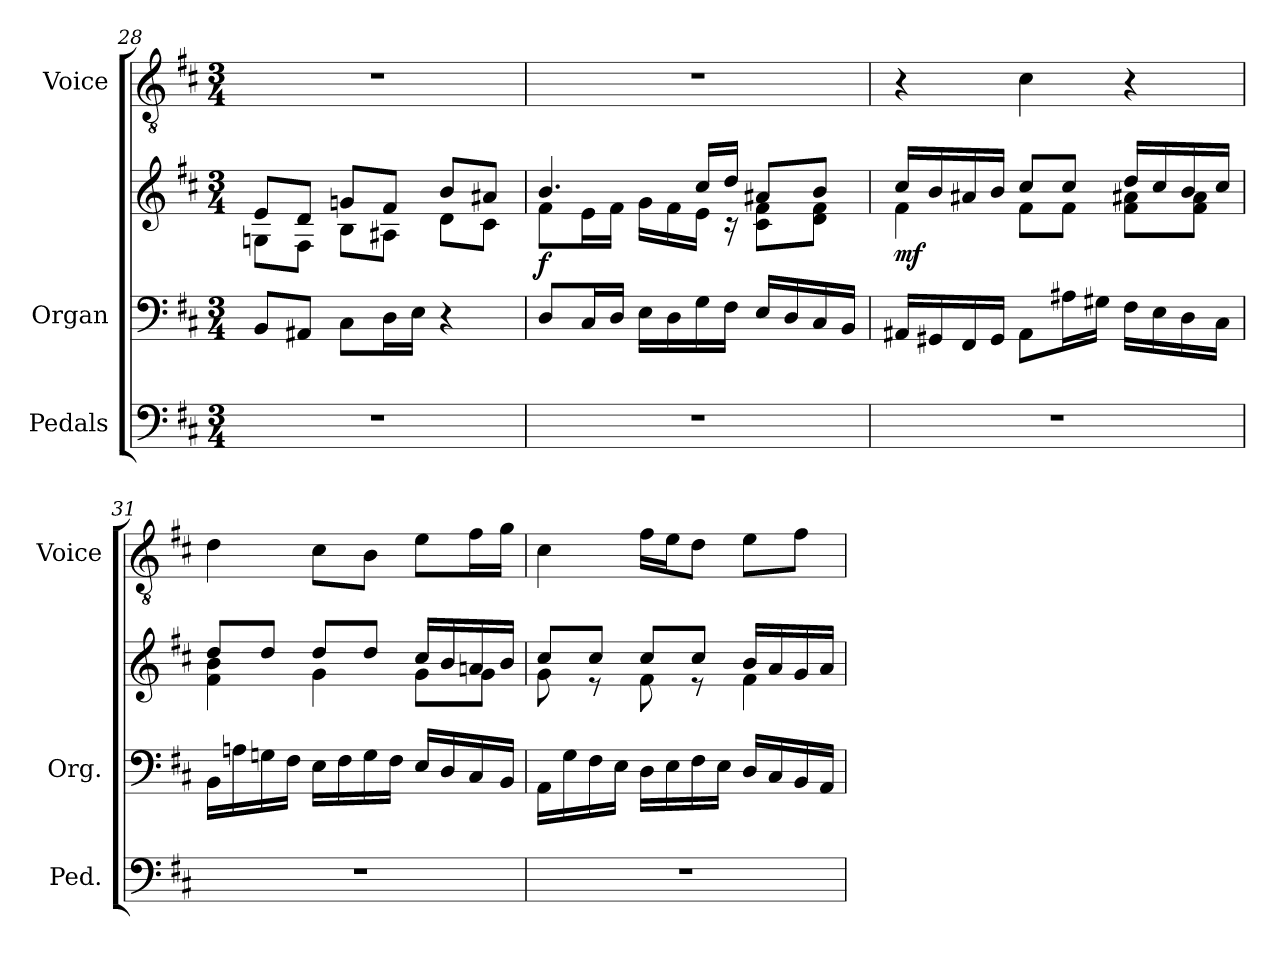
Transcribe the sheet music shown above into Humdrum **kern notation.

**kern	**kern	**kern	**dynam	**kern
*part3	*part2	*part2	*part2	*part1
*staff4	*staff3	*staff2	*staff2/3	*staff1
*I"Pedals	*I"Organ	*	*	*I"Voice
*I'Ped.	*I'Org.	*	*	*I'Voice
*clefF4	*clefF4	*clefG2	*	*clefGv2
*	*	*	*	*ITrd7c12
*k[f#c#]	*k[f#c#]	*k[f#c#]	*	*k[f#c#]
*b:	*b:	*b:	*	*b:
*M3/4	*M3/4	*M3/4	*	*M3/4
=28	=28	=28	=28	=28
!LO:N:vis=1	!	!	!	!LO:N:vis=1
*	*	*^	*	*
2.r	8BBi/L	8ei/L	8Gni\L	.	2.r
.	8AA#Xi/J	8di/J	8F#i\J	.	.
.	8C#i\L	8gni/L	8Bi\L	.	.
.	16Di\L	8f#i/J	8A#Xi\J	.	.
.	16Ei\JJ	.	.	.	.
.	4r	8bi/L	8di\L	.	.
.	.	8a#Xi/J	8c#i\J	.	.
=29	=29	=29	=29	=29	=29
!LO:N:vis=1	!	!	!	!	!LO:N:vis=1
2.r	8Di/L	4.bi/	8f#i\L	f	2.r
.	16C#i/L	.	16ei\L	.	.
.	16Di/JJ	.	16f#i\JJ	.	.
.	16Ei\LL	.	16gi\LL	.	.
.	16Di\	.	16f#i\	.	.
.	16Gi\	16cc#i/LL	16ei\JJ	.	.
.	16F#i\JJ	16ddi/JJ	16r	.	.
.	16Ei/LL	8a#Xi/L	8c#i\ 8f#iL	.	.
.	16Di/	.	.	.	.
.	16C#i/	8bi/J	8di\ 8f#iJ	.	.
.	16BBi/JJ	.	.	.	.
=30	=30	=30	=30	=30	=30
!LO:N:vis=1	!	!	!	!	!
2.r	16AA#Xi/LL	16cc#i/LL	4f#i\	mf	4r
.	16GG#Xi/	16bi/	.	.	.
.	16FF#i/	16a#Xi/	.	.	.
.	16GG#i/JJ	16bi/JJ	.	.	.
.	8AA#i\L	8cc#i/L	8f#i\L	.	4C#i\
.	16A#Xi\L	8cc#i/J	8f#i\J	.	.
.	16G#Xi\JJ	.	.	.	.
.	16F#i\LL	16ddi/LL	8f#i\ 8a#XiL	.	4r
.	16Ei\	16cc#i/	.	.	.
.	16Di\	16bi/	8f#i\ 8a#iJ	.	.
.	16C#i\JJ	16cc#i/JJ	.	.	.
!!LO:LB:g=z
=31	=31	=31	=31	=31	=31
!LO:N:vis=1	!	!	!	!	!
2.r	16BBi\LL	8ddi/L	4f#i\ 4bi	.	4Di\
.	16Ani\	.	.	.	.
.	16Gni\	8ddi/J	.	.	.
.	16F#i\JJ	.	.	.	.
.	16Ei\LL	8ddi/L	4gi\	.	8C#i\L
.	16F#i\	.	.	.	.
.	16Gi\	8ddi/J	.	.	8BBi\J
.	16F#i\JJ	.	.	.	.
.	16Ei/LL	16cc#i/LL	8gi\L	.	8Ei\L
.	16Di/	16bi/	.	.	.
.	16C#i/	16ani/	8gi\J	.	16F#i\L
.	16BBi/JJ	16bi/JJ	.	.	16Gi\JJ
=32	=32	=32	=32	=32	=32
!LO:N:vis=1	!	!	!	!	!
2.r	16AAi\LL	8cc#i/L	8gi\	.	4C#i\
.	16Gi\	.	.	.	.
.	16F#i\	8cc#i/J	8r	.	.
.	16Ei\JJ	.	.	.	.
.	16Di\LL	8cc#i/L	8f#i\	.	16F#i\LL
.	16Ei\	.	.	.	16Ei\J
.	16F#i\	8cc#i/J	8r	.	8Di\J
.	16Ei\JJ	.	.	.	.
.	16Di/LL	16bi/LL	4f#i\	.	8Ei\L
.	16C#i/	16ai/	.	.	.
.	16BBi/	16gi/	.	.	8F#i\J
.	16AAi/JJ	16ai/JJ	.	.	.
*	*	*v	*v	*	*
=	=	=	=	=
*-	*-	*-	*-	*-
